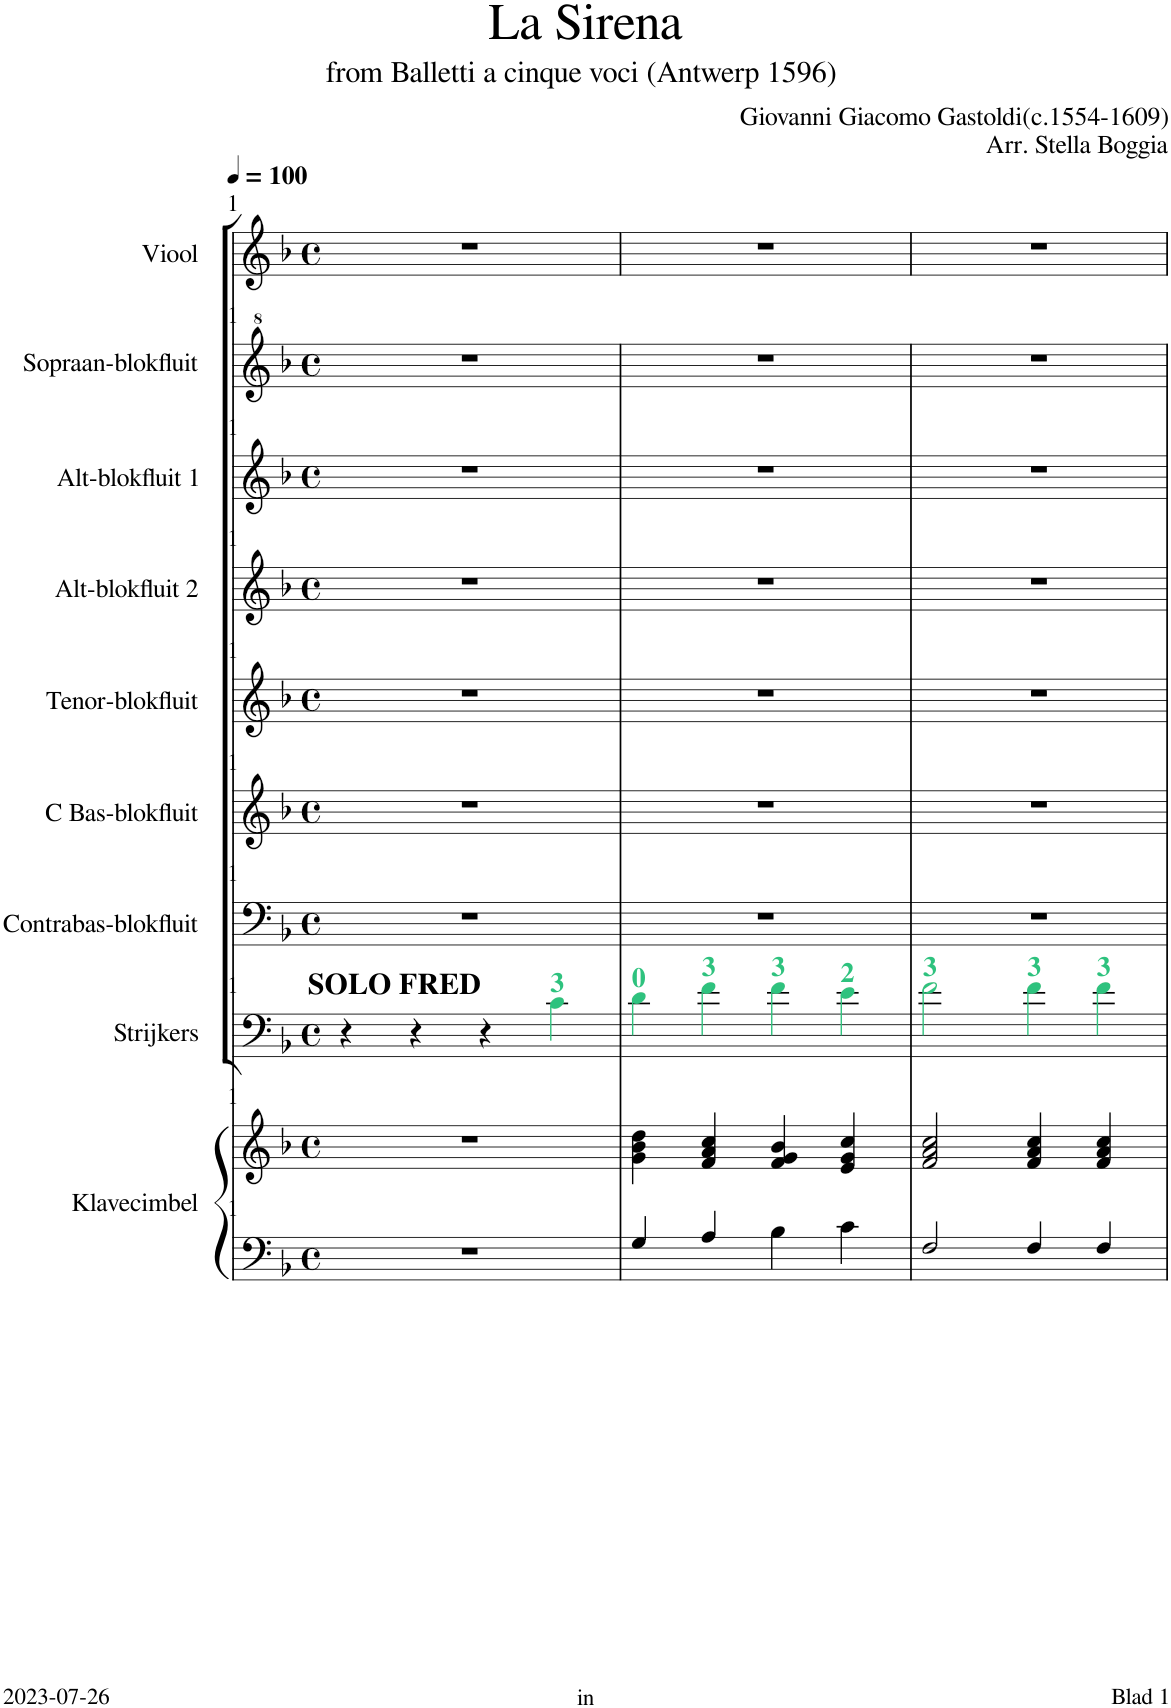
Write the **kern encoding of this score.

**kern	**kern	**kern	**kern	**kern	**kern	**kern	**kern	**kern	**kern
*part9	*part9	*part8	*part7	*part6	*part5	*part4	*part3	*part2	*part1
*staff10	*staff9	*staff8	*staff7	*staff6	*staff5	*staff4	*staff3	*staff2	*staff1
*I"Klavecimbel	*	*I"Strijkers	*I"Contrabas-blokfluit	*I"C Bas-blokfluit	*I"Tenor-blokfluit	*I"Alt-blokfluit 2	*I"Alt-blokfluit 1	*I"Sopraan-blokfluit	*I"Viool
*I'Klc.	*	*I'Strijkers	*I'Ca. Bs. Blf.	*I'C Bs. Blf	*I'T. Blf.	*I'A. Blf. 2	*I'A. Blf. 1	*I'S. Blf.	*I'Vl.
*clefF4	*clefG2	*clefF4	*clefF4	*clefG2	*clefG2	*clefG2	*clefG2	*clefG^2	*clefG2
*k[b-]	*k[b-]	*k[b-]	*k[b-]	*k[b-]	*k[b-]	*k[b-]	*k[b-]	*k[b-]	*k[b-]
*M4/4	*M4/4	*M4/4	*M4/4	*M4/4	*M4/4	*M4/4	*M4/4	*M4/4	*M4/4
*met(c)	*met(c)	*met(c)	*met(c)	*met(c)	*met(c)	*met(c)	*met(c)	*met(c)	*met(c)
*MM100	*MM100	*MM100	*MM100	*MM100	*MM100	*MM100	*MM100	*MM100	*MM100
=1	=1	=1	=1	=1	=1	=1	=1	=1	=1
1r	1r	4r	1r	1r	1r	1r	1r	1r	1r
!	!	!LO:TX:a:B:t=SOLO FRED	!	!	!	!	!	!	!
.	.	4r	.	.	.	.	.	.	.
.	.	4r	.	.	.	.	.	.	.
.	.	4ci\	.	.	.	.	.	.	.
=1X1	=1X1	=1X1	=1X1	=1X1	=1X1	=1X1	=1X1	=1X1	=1X1
4G/	4g\ 4b-\ 4dd\	4di\	1r	1r	1r	1r	1r	1r	1r
4A/	4f/ 4a/ 4cc/	4fi\	.	.	.	.	.	.	.
4B-\	4f/ 4g/ 4b-/	4fi\	.	.	.	.	.	.	.
4c\	4e/ 4g/ 4cc/	4ei\	.	.	.	.	.	.	.
=2X	=2X	=2X	=2X	=2X	=2X	=2X	=2X	=2X	=2X
2F/	2f/ 2a/ 2cc/	2fi\	1r	1r	1r	1r	1r	1r	1r
4F/	4f/ 4a/ 4cc/	4fi\	.	.	.	.	.	.	.
4F/	4f/ 4a/ 4cc/	4fi\	.	.	.	.	.	.	.
=	=	=	=	=	=	=	=	=	=
*-	*-	*-	*-	*-	*-	*-	*-	*-	*-
